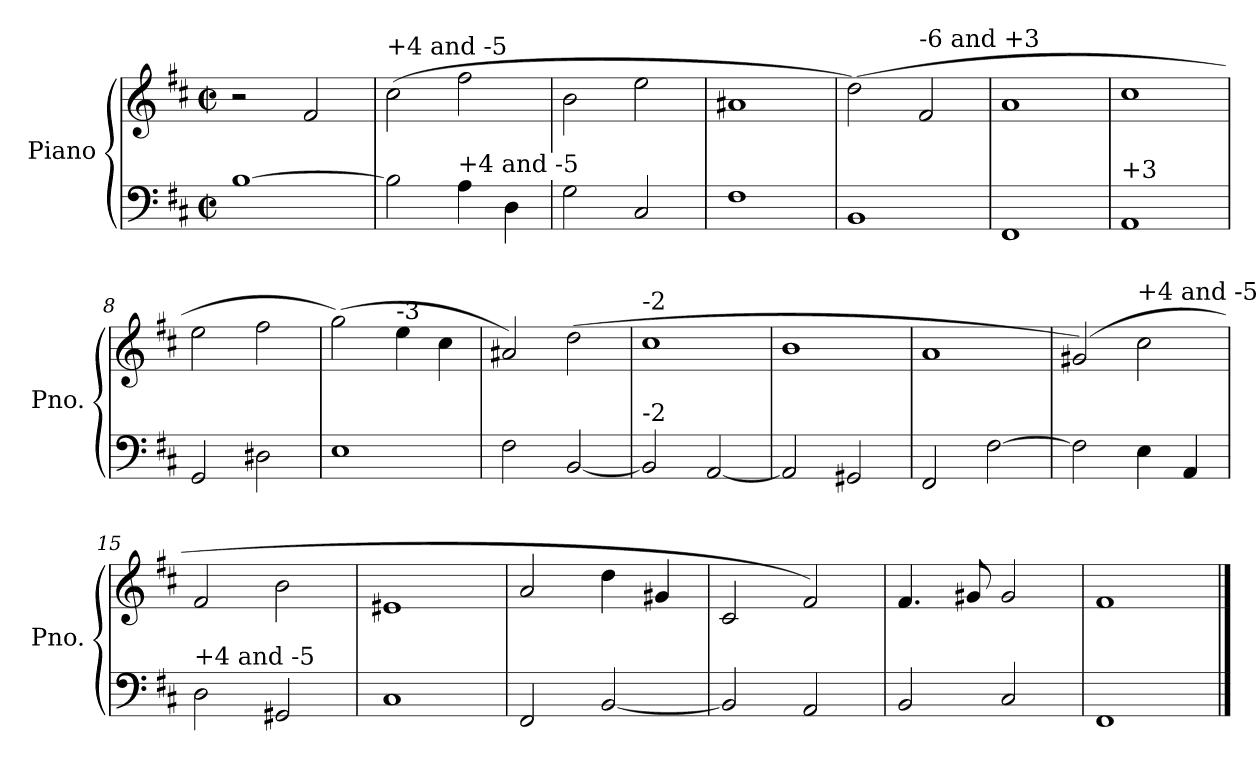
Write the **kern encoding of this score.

**kern	**kern
*part1	*part1
*staff2	*staff1
*I"Piano	*
*I'Pno.	*
*clefF4	*clefG2
*k[f#c#]	*k[f#c#]
*M2/2	*M2/2
*met(c|)	*met(c|)
=1	=1
[1B	2r
.	2f#/
=2	=2
!	!LO:TX:a:t=+4 and -5
2B\]	(>2cc#\
!LO:TX:a:t=+4 and -5	!
4A\	2ff#\
4D\	.
=3	=3
2G\	2b\
2C#/	2ee\
=4	=4
1F#	1a#X
=5	=5
1BB	(>2dd\)
!	!LO:TX:a:t=-6 and +3
.	2f#/
=6	=6
1FF#	1a
=7	=7
!LO:TX:a:t=+3	!
1AA	1cc#
=8	=8
2GG/	2ee\
2D#X\	2ff#\
=9	=9
1E	(>2gg\)
!	!LO:TX:a:t=-3
.	4ee\
.	4cc#\
=10	=10
2F#\	2a#X/)
[2BB/	(>2dd\
=11	=11
!	!LO:TX:a:t=-2
!LO:TX:a:t=-2	!
2BB/]	1cc#
[2AA/	.
=12	=12
2AA/]	1b
2GG#X/	.
=13	=13
2FF#/	1a
[2F#\	.
=14	=14
2F#\]	(>2g#X/)
!	!LO:TX:a:t=+4 and -5
4E\	2cc#\
4AA/	.
=15	=15
!LO:TX:a:t=+4 and -5	!
2D\	2f#/
2GG#X/	2b\
=16	=16
1C#	1e#X
=17	=17
2FF#/	2a/
[2BB/	4dd\
.	4g#X/
=18	=18
2BB/]	2c#/
2AA/	2f#/)
=19	=19
2BB/	4.f#/
.	8g#X/
2C#/	2g#/
=20	=20
1FF#	1f#
==	==
*-	*-
